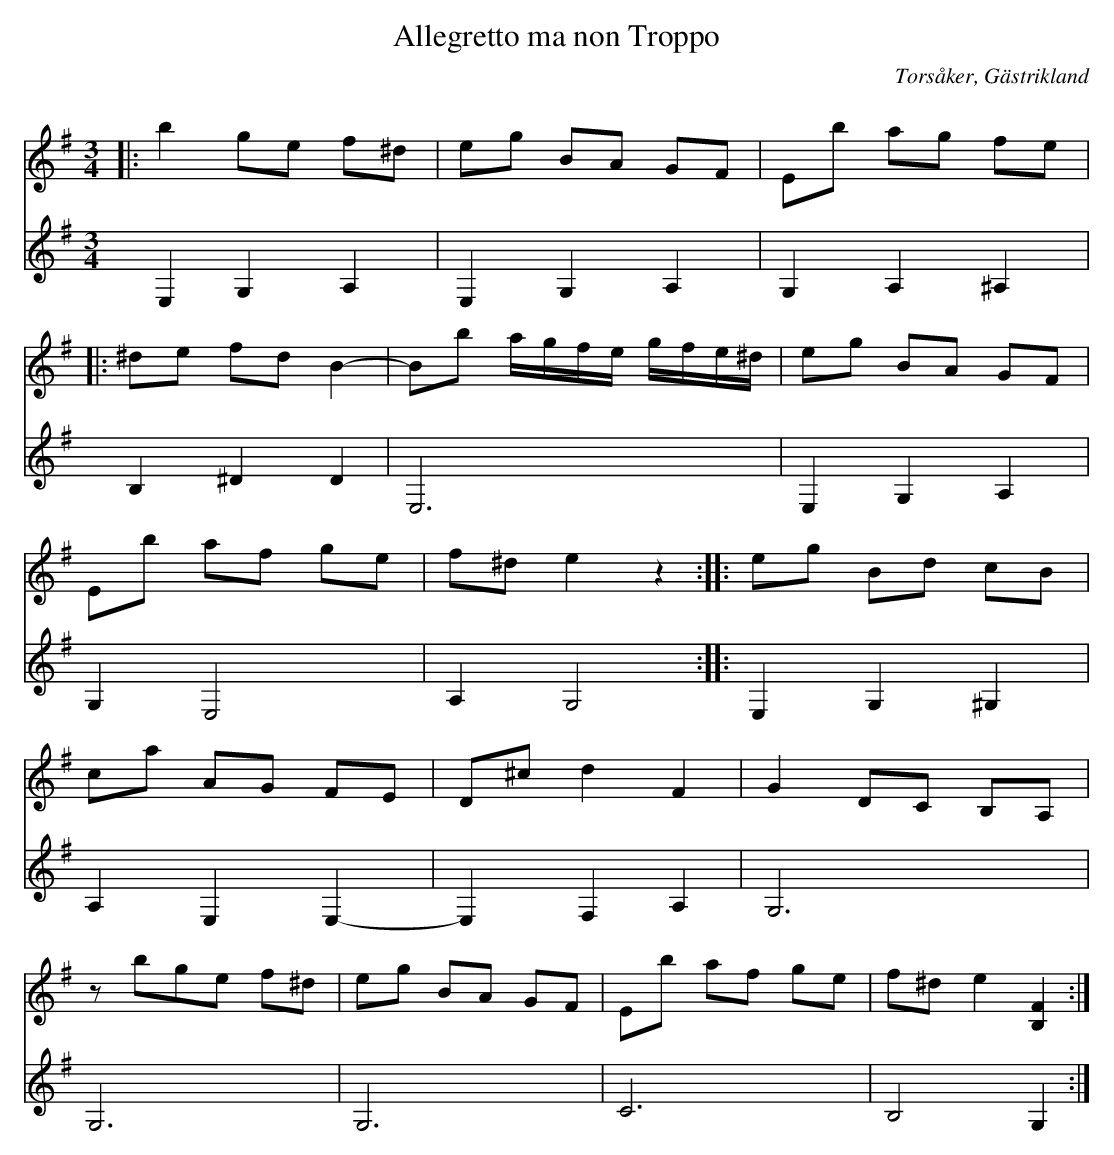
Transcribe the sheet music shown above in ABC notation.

X:1
T:Allegretto ma non Troppo
O:Torsåker, Gästrikland
Q: 112
M:3/4
L:1/16
%%score (T1 T2) (B1 B2)
V:T1           clef=treble
V:T2           clef=treble
K:G
|:[V:T1]  b4 g2e2 f2^d2  | e2g2 B2A2 G2F2 | E2b2 a2g2 f2e2 |
|:[V:T2]  E,4 G,4 A,4    | E,4  G,4  A,4  | G,4  A,4  ^A,4 |
  [V:T1]  ^d2e2 f2d2 B4- | B2b2 agfe gfe^d| e2g2 B2A2 G2F2 |
  [V:T2]  B,4   ^D4  D4  | E,12           | E,4  G,4  A,4  |
  [V:T1]  E2b2 a2f2 g2e2 | f2^d2 e4 z4    ::e2g2 B2d2 c2B2 |
  [V:T2]  G,4  E,8       | A,4  G,8       ::E,4  G,4  ^G,4 |
  [V:T1]  c2a2 A2G2 F2E2 | D2^c2 d4  F4   | G4 D2C2 B,2A,2 |
  [V:T2]  A,4  E,4  E,4- | E,4   F,4 A,4  | G,12           |
  [V:T1]  z2 b2g2e2 f2^d2| e2g2 B2A2 G2F2 | E2b2 a2f2 g2e2 | f2^d2 e4 [FB,]4 :|
  [V:T2]  G,12           | G,12           | C12            | B,8      G,4    :|
